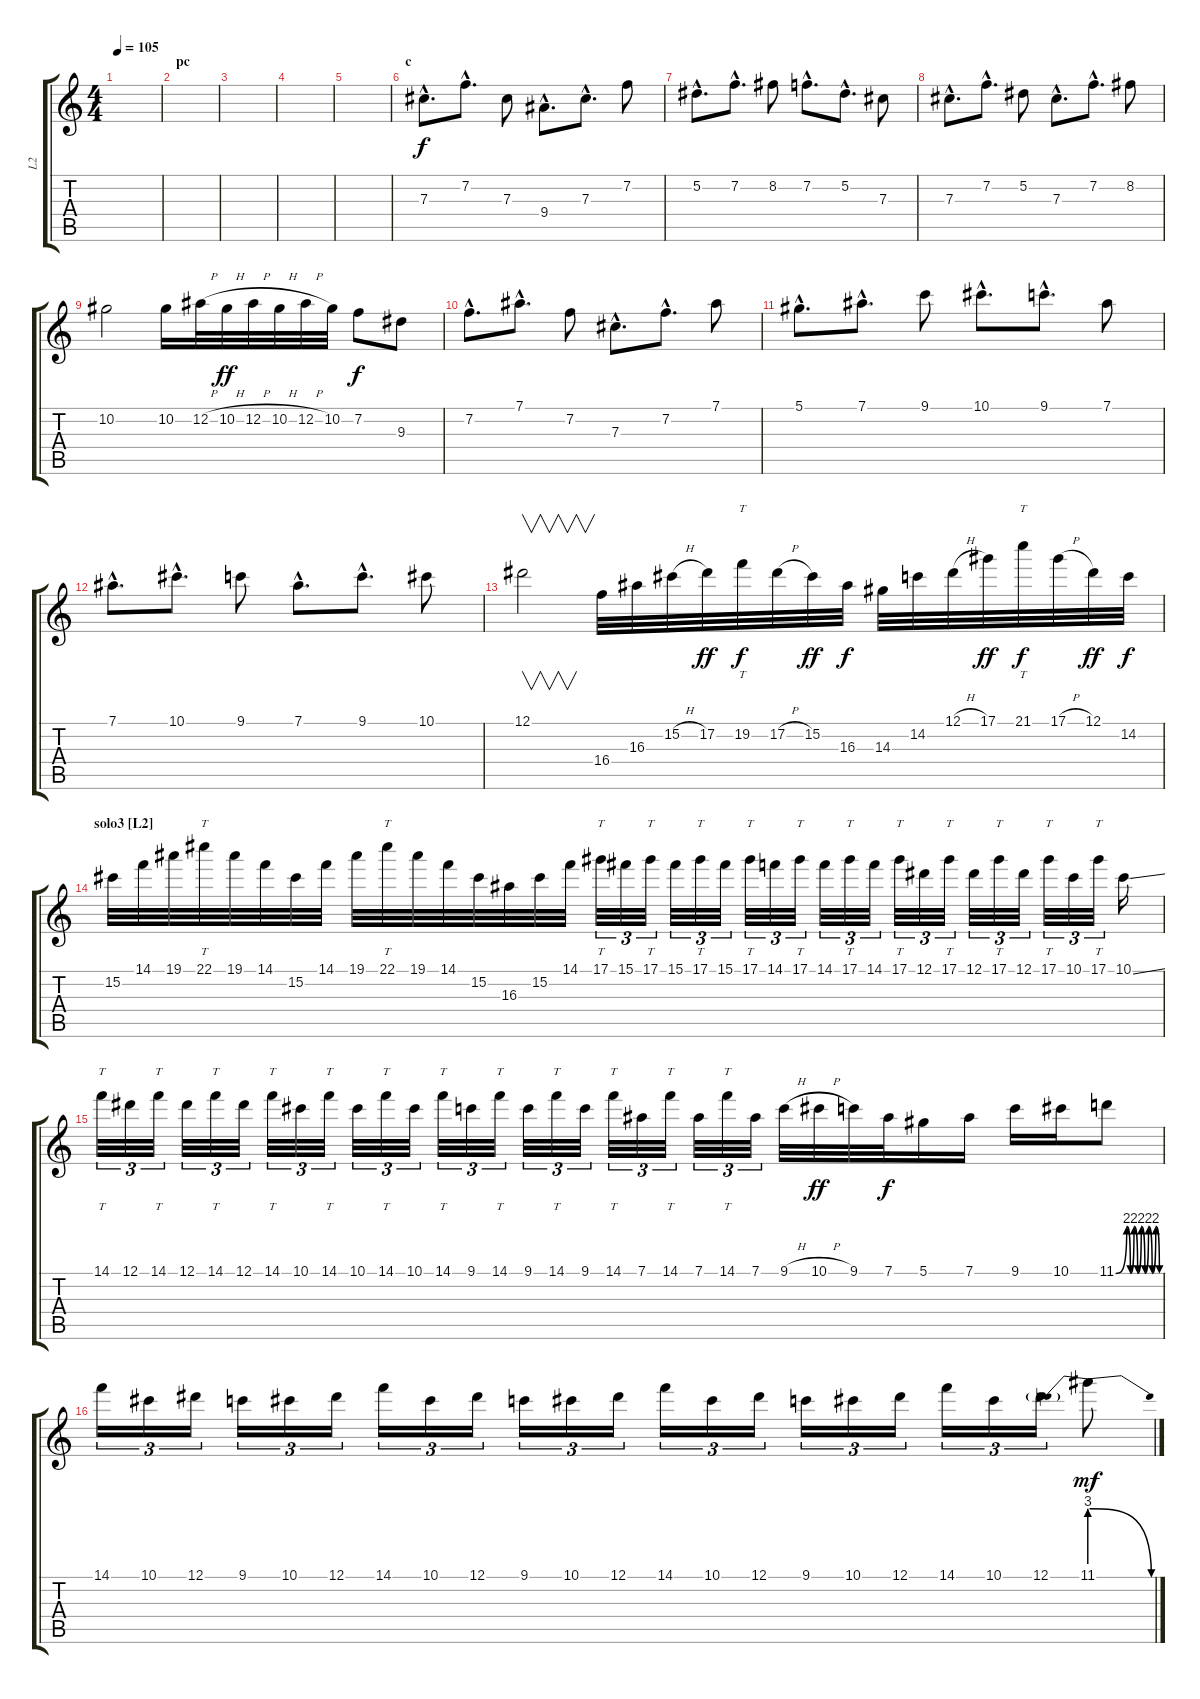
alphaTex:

\track ("L2" "L2") {instrument overdrivenguitar}
\staff {score tabs}
\tuning (Eb4 Bb3 Gb3 Db3 Ab2 Eb2) {hide}
\ts (4 4)
\tempo 105
\clef g2
\ks c
|
\section ("" "pc")
|
|
|
|
\section ("" "c")
7.3{hac}.8{d} 7.2{hac}.8{d} 7.3.8 9.4{hac}.8{d} 7.3{hac}.8{d} 7.2.8 |
5.2{hac}.8{d} 7.2{hac}.8{d} 8.2.8 7.2{hac}.8{d} 5.2{hac}.8{d} 7.3.8 |
7.3{hac}.8{d} 7.2{hac}.8{d} 5.2.8 7.3{hac}.8{d} 7.2{hac}.8{d} 8.2.8 |
10.2.2 10.2.16 12.2{h}.32 10.2{h}.32{dy ff} 12.2{h}.32 10.2{h}.32 12.2{h}.32 10.2.32 7.2.8{dy f} 9.3.8 |
7.2{hac}.8{d} 7.1{hac}.8{d} 7.2.8 7.3{hac}.8{d} 7.2{hac}.8{d} 7.1.8 |
5.1{hac}.8{d} 7.1{hac}.8{d} 9.1.8 10.1{hac}.8{d} 9.1{hac}.8{d} 7.1.8 |
7.1{hac}.8{d} 10.1{hac}.8{d} 9.1.8 7.1{hac}.8{d} 9.1{hac}.8{d} 10.1.8 |
12.1.2{v} 16.4.32 16.3.32 15.2{h}.32 17.2.32{dy ff} 19.2.32{tt dy f} 17.2{h}.32 15.2.32{dy ff} 16.3.32{dy f} 14.3.32 14.2.32 12.1{h}.32 17.1.32{dy ff} 21.1.32{tt dy f} 17.1{h}.32 12.1.32{dy ff} 14.2.32{dy f} |
\section ("" "solo3 [L2]")
15.2.32 14.1.32 19.1.32 22.1.32{tt} 19.1.32 14.1.32 15.2.32 14.1.32 19.1.32 22.1.32{tt} 19.1.32 14.1.32 15.2.32 16.3.32 15.2.32 14.1.32 17.1.32{tt tu (3 2)} 15.1.32{tu (3 2)} 17.1.32{tt tu (3 2)} 15.1.32{tu (3 2)} 17.1.32{tt tu (3 2)} 15.1.32{tu (3 2)} 17.1.32{tt tu (3 2)} 14.1.32{tu (3 2)} 17.1.32{tt tu (3 2)} 14.1.32{tu (3 2)} 17.1.32{tt tu (3 2)} 14.1.32{tu (3 2)} 17.1.32{tt tu (3 2)} 12.1.32{tu (3 2)} 17.1.32{tt tu (3 2)} 12.1.32{tu (3 2)} 17.1.32{tt tu (3 2)} 12.1.32{tu (3 2)} 17.1.32{tt tu (3 2)} 10.1.32{tu (3 2)} 17.1.32{tt tu (3 2)} 10.1{ss}.16 |
14.1.32{tt tu (3 2)} 12.1.32{tu (3 2)} 14.1.32{tt tu (3 2)} 12.1.32{tu (3 2)} 14.1.32{tt tu (3 2)} 12.1.32{tu (3 2)} 14.1.32{tt tu (3 2)} 10.1.32{tu (3 2)} 14.1.32{tt tu (3 2)} 10.1.32{tu (3 2)} 14.1.32{tt tu (3 2)} 10.1.32{tu (3 2)} 14.1.32{tt tu (3 2)} 9.1.32{tu (3 2)} 14.1.32{tt tu (3 2)} 9.1.32{tu (3 2)} 14.1.32{tt tu (3 2)} 9.1.32{tu (3 2)} 14.1.32{tt tu (3 2)} 7.1.32{tu (3 2)} 14.1.32{tt tu (3 2)} 7.1.32{tu (3 2)} 14.1.32{tt tu (3 2)} 7.1.32{tu (3 2)} 9.1{h}.32 10.1{h}.32{dy ff} 9.1.32 7.1.32{dy f} 5.1.16 7.1.16 9.1.16 10.1.16 11.1{be (custom 0 0 15 8 20 0 25 8 30 0 35 8 40 0 45 8 50 0 55 8 60 0)}.8 |
14.1.16{tu (3 2)} 10.1.16{tu (3 2)} 12.1.16{tu (3 2)} 9.1.16{tu (3 2)} 10.1.16{tu (3 2)} 12.1.16{tu (3 2)} 14.1.16{tu (3 2)} 10.1.16{tu (3 2)} 12.1.16{tu (3 2)} 9.1.16{tu (3 2)} 10.1.16{tu (3 2)} 12.1.16{tu (3 2)} 14.1.16{tu (3 2)} 10.1.16{tu (3 2)} 12.1.16{tu (3 2)} 9.1.16{tu (3 2)} 10.1.16{tu (3 2)} 12.1.16{tu (3 2)} 14.1.16{tu (3 2)} 10.1.16{tu (3 2)} 12.1.16{tu (3 2)} 11.1{be (prebendrelease 0 12 60 0)}.8{dy mf}
